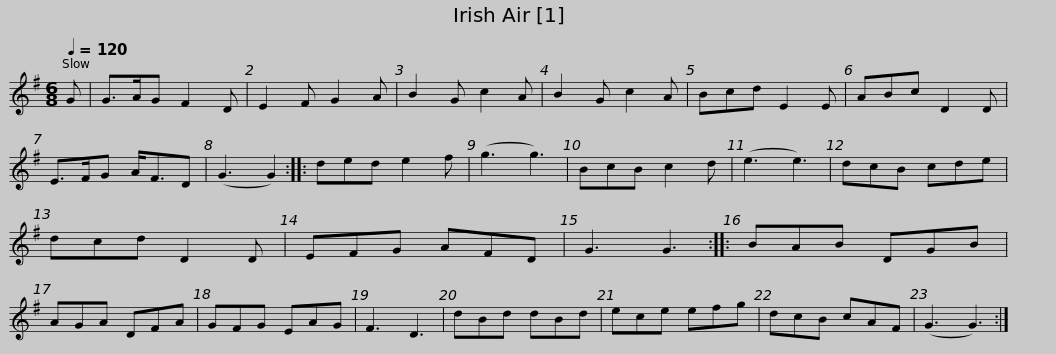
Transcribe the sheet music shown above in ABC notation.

X:1
L:1/8
Q:1/4=120
M:6/8
I:linebreak $
K:G
V:1 treble
V:1
 G | G>AG F2 D | E2 F G2 A | B2 G c2 A | B2 G c2 A | %5
 Bcd E2 E | ABc D2 D | E>FG A<FD |$ (G3 G2) :: ded e2 f | %10
 (g3 g3) | BcB c2 d | (e3 e3) | dcB cde | dcd D2 D | %15
 EFG AFD | G3 G3 ::$ BAB DGB | AGA DFA | GFG EAG | %20
 F3 D3 | dBd dBd | ece efg | dcB cAF | (G3 G3) :| %25
